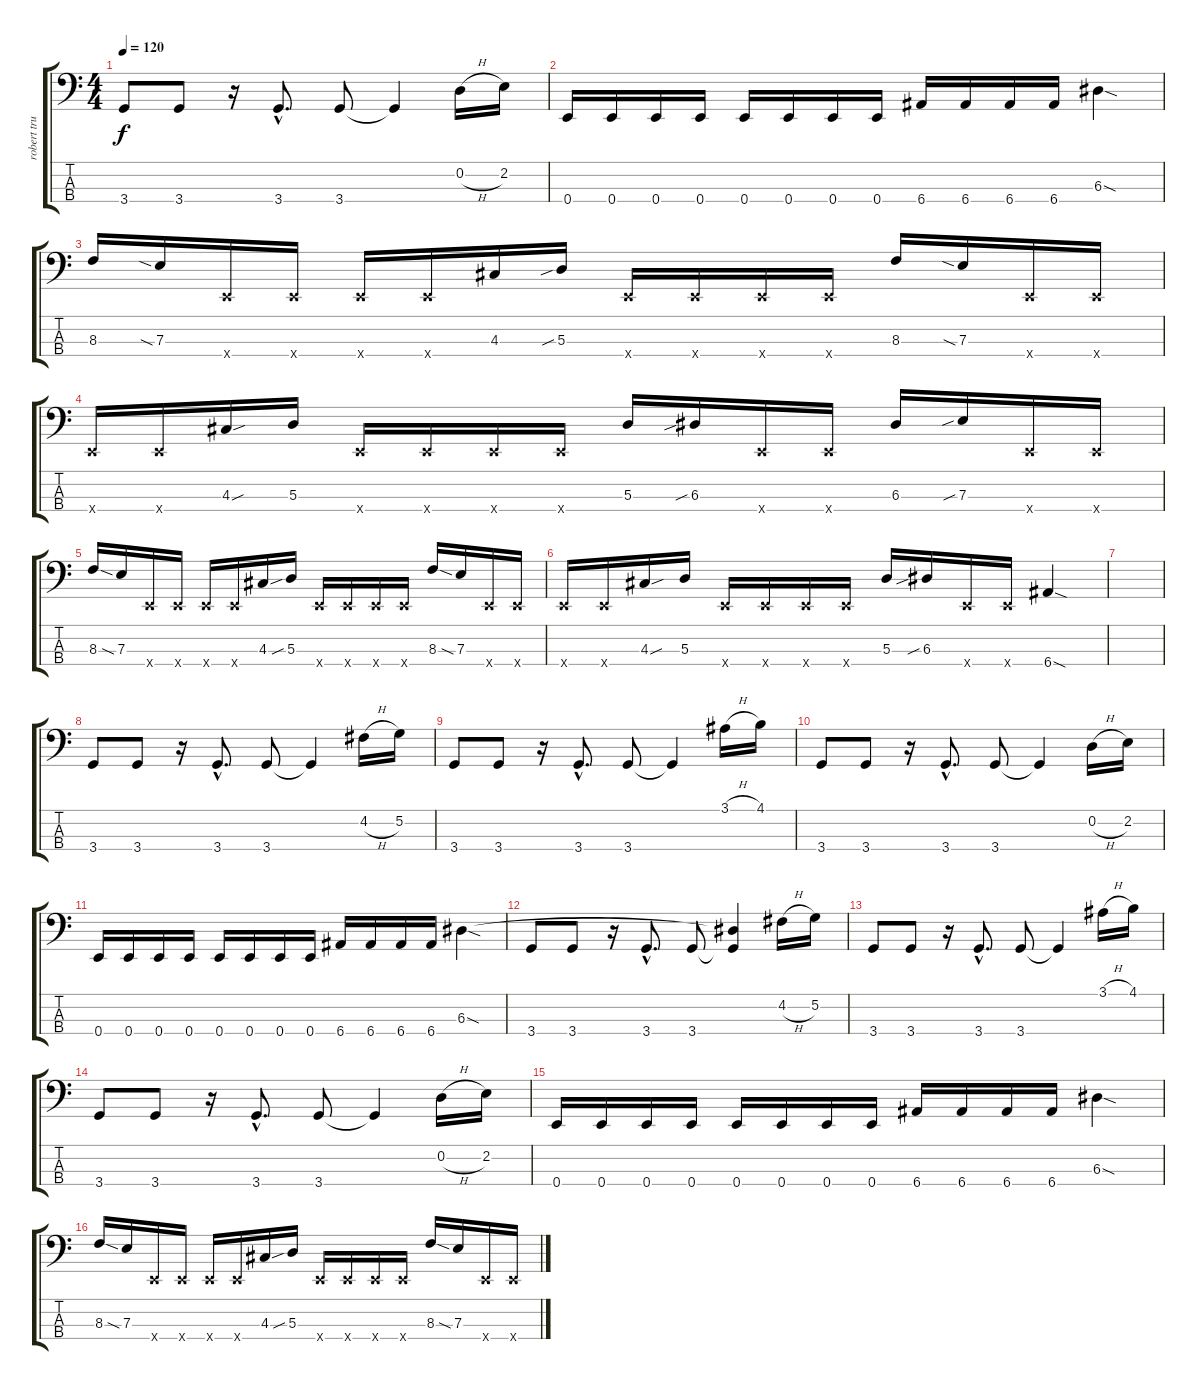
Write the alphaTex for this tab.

\track ("robert trujilo" "robert tru") {instrument slapbass1}
\staff {score tabs}
\tuning (G2 D2 A1 E1) {hide}
\ts (4 4)
\tempo 120
\clef f4
\ks c
3.4.8{dy f} 3.4.8 r.16 3.4{hac}.8{d} 3.4.8 3.4{t}.4 0.2{h}.16 2.2.16 |
0.4.16 0.4.16 0.4.16 0.4.16 0.4.16 0.4.16 0.4.16 0.4.16 6.4.16 6.4.16 6.4.16 6.4.16 6.3{sod}.4 |
8.3.16 7.3{sia}.16 0.4{x}.16 0.4{x}.16 0.4{x}.16 0.4{x}.16 4.3.16 5.3{sib}.16 0.4{x}.16 0.4{x}.16 0.4{x}.16 0.4{x}.16 8.3.16 7.3{sia}.16 0.4{x}.16 0.4{x}.16 |
0.4{x}.16 0.4{x}.16 4.3{sou}.16 5.3.16 0.4{x}.16 0.4{x}.16 0.4{x}.16 0.4{x}.16 5.3.16 6.3{sib}.16 0.4{x}.16 0.4{x}.16 6.3.16 7.3{sib}.16 0.4{x}.16 0.4{x}.16 |
8.3.16 7.3{sia}.16 0.4{x}.16 0.4{x}.16 0.4{x}.16 0.4{x}.16 4.3.16 5.3{sib}.16 0.4{x}.16 0.4{x}.16 0.4{x}.16 0.4{x}.16 8.3.16 7.3{sia}.16 0.4{x}.16 0.4{x}.16 |
0.4{x}.16 0.4{x}.16 4.3{sou}.16 5.3.16 0.4{x}.16 0.4{x}.16 0.4{x}.16 0.4{x}.16 5.3.16 6.3{sib}.16 0.4{x}.16 0.4{x}.16 6.4{sod}.4 |
|
3.4.8 3.4.8 r.16 3.4{hac}.8{d} 3.4.8 3.4{t}.4 4.2{h}.16 5.2.16 |
3.4.8 3.4.8 r.16 3.4{hac}.8{d} 3.4.8 3.4{t}.4 3.1{h}.16 4.1.16 |
3.4.8 3.4.8 r.16 3.4{hac}.8{d} 3.4.8 3.4{t}.4 0.2{h}.16 2.2.16 |
0.4.16 0.4.16 0.4.16 0.4.16 0.4.16 0.4.16 0.4.16 0.4.16 6.4.16 6.4.16 6.4.16 6.4.16 6.3{sod}.4 |
3.4.8 3.4.8 r.16 3.4{hac}.8{d} 3.4.8 (6.3{t} 3.4{t}).4 4.2{h}.16 5.2.16 |
3.4.8 3.4.8 r.16 3.4{hac}.8{d} 3.4.8 3.4{t}.4 3.1{h}.16 4.1.16 |
3.4.8 3.4.8 r.16 3.4{hac}.8{d} 3.4.8 3.4{t}.4 0.2{h}.16 2.2.16 |
0.4.16 0.4.16 0.4.16 0.4.16 0.4.16 0.4.16 0.4.16 0.4.16 6.4.16 6.4.16 6.4.16 6.4.16 6.3{sod}.4 |
8.3.16 7.3{sia}.16 0.4{x}.16 0.4{x}.16 0.4{x}.16 0.4{x}.16 4.3.16 5.3{sib}.16 0.4{x}.16 0.4{x}.16 0.4{x}.16 0.4{x}.16 8.3.16 7.3{sia}.16 0.4{x}.16 0.4{x}.16
